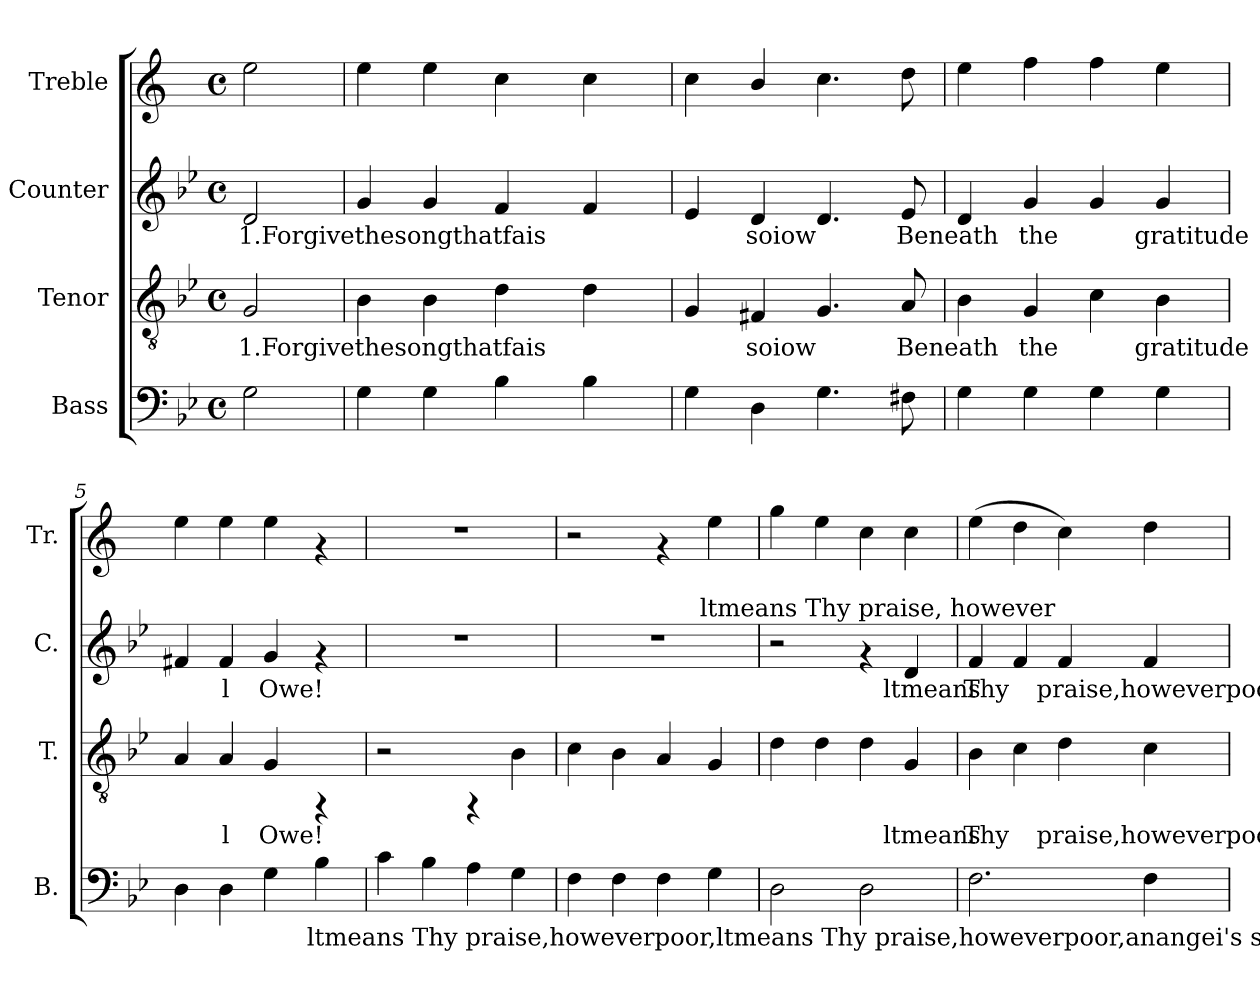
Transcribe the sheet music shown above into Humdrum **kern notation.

**kern	**kern	**text	**kern	**text	**kern
*part4	*part3	*part3	*part2	*part2	*part1
*staff4	*staff3	*staff3	*staff2	*staff2	*staff1
*I"Bass	*I"Tenor	*	*I"Counter	*	*I"Treble
*I'B.	*I'T.	*	*I'C.	*	*I'Tr.
!!LO:PB:g=z
*stria5	*stria5	*	*stria5	*	*stria5
*clefF4	*clefGv2	*	*clefG2	*	*clefG2
*	*	*	*	*	*ITrd1c2
*k[b-e-]	*k[b-e-]	*	*k[b-e-]	*	*k[b-e-]
*B-:	*B-:	*	*B-:	*	*B-:
*M4/4	*M4/4	*	*M4/4	*	*M4/4
*met(c)	*met(c)	*	*met(c)	*	*met(c)
=1	=1	=1	=1	=1	=1
!	!	!LO:LY:b	!	!LO:LY:b	!
2G\	2G/	1.Forgivethesongthatfais	2d/	1.Forgivethesongthatfais	2dd\
=2	=2	=2	=2	=2	=2
!	!	!LO:LY:b	!	!LO:LY:b	!
4G\	4B-\	.	4g/	.	4dd\
!	!	!LO:LY:b	!	!LO:LY:b	!
4G\	4B-\	.	4g/	.	4dd\
!	!	!LO:LY:b	!	!LO:LY:b	!
4B-\	4d\	.	4f/	.	4b-\
!	!	!LO:LY:b	!	!LO:LY:b	!
4B-\	4d\	.	4f/	.	4b-\
=3	=3	=3	=3	=3	=3
!	!	!LO:LY:b	!	!LO:LY:b	!
4G\	4G/	.	4e-/	.	4b-\
!	!	!LO:LY:b	!	!LO:LY:b	!
4D\	4F#X/	soiow	4d/	soiow	4a/
!	!	!LO:LY:b	!	!LO:LY:b	!
4.G\	4.G/	.	4.d/	.	4.b-\
!	!	!LO:LY:b	!	!LO:LY:b	!
8F#X\	8A/	Beneath	8e-/	Beneath	8cc\
=4	=4	=4	=4	=4	=4
!	!	!LO:LY:b	!	!LO:LY:b	!
4G\	4B-\	.	4d/	.	4dd\
!	!	!LO:LY:b	!	!LO:LY:b	!
4G\	4G/	the	4g/	the	4ee-\
!	!	!LO:LY:b	!	!LO:LY:b	!
4G\	4c\	.	4g/	.	4ee-\
!	!	!LO:LY:b	!	!LO:LY:b	!
4G\	4B-\	gratitude	4g/	gratitude	4dd\
=5	=5	=5	=5	=5	=5
!	!	!LO:LY:b	!	!LO:LY:b	!
*^	*	*	*	*	*
4D\	2ryy	4A/	.	4f#X/	.	4dd>\
!	!	!	!LO:LY:b	!	!LO:LY:b	!
4D\	.	4A/	l	4f#/	l	4dd\
!	!	!	!LO:LY:b	!	!LO:LY:b	!
4G\	8...ryy	4G/	Owe!	4g/	Owe!	4dd\
!	!LO:TX:b:t=ltmeans Thy praise,howeverpoor,ltmeans Thy praise,howeverpoor,anangei's songcan	!	!	!	!	!
.	4ryy	.	.	.	.	.
4B-\	.	4rFF	.	4rf	.	4rf
.	64ryy	.	.	.	.	.
*v	*v	*	*	*	*	*
=6	=6	=6	=6	=6	=6
4c\	2r	.	1r	.	1r
4B-\	.	.	.	.	.
4A\	4rFF	.	.	.	.
!	!	!LO:LY:b	!	!	!
4G\	4B-\	.	.	.	.
=7	=7	=7	=7	=7	=7
!	!	!LO:LY:b	!	!	!
*	*	*	*^	*	*
4F\	4c\	.	1r	2ryy	.	2r
!	!	!LO:LY:b	!	!	!	!
4F\	4B-\	.	.	.	.	.
!	!	!LO:LY:b	!	!	!	!
4F\	4A/	.	.	8...ryy	.	4rf
!	!	!	!	!LO:TX:a:t=ltmeans Thy praise, however	!	!
.	.	.	.	4ryy	.	.
!	!	!LO:LY:b	!	!	!	!
4G\	4G/	.	.	.	.	4dd\
.	.	.	.	64ryy	.	.
=8	=8	=8	=8	=8	=8	=8
!	!	!LO:LY:b	!	!	!	!
*	*	*	*v	*v	*	*
2D\	4d\	.	2r	.	4ff\
!	!	!LO:LY:b	!	!	!
.	4d\	.	.	.	4dd\
!	!	!LO:LY:b	!	!	!
2D\	4d\	.	4rf	.	4b-\
!	!	!LO:LY:b	!	!LO:LY:b	!
.	4G/	ltmeans	4d/	ltmeans	4b-\
=9	=9	=9	=9	=9	=9
!	!	!LO:LY:b	!	!LO:LY:b	!
2.F\	4B-\	Thy	4f/	Thy	(>4dd\
!	!	!LO:LY:b	!	!LO:LY:b	!
.	4c\	.	4f/	.	4cc\
!	!	!LO:LY:b	!	!LO:LY:b	!
.	4d\	praise,howeverpoor,	4f/	praise,howeverpoor,	4b-\)
!	!	!LO:LY:b	!	!LO:LY:b	!
4F\	4c\	.	4f/	.	4cc\
=	=	=	=	=	=
*-	*-	*-	*-	*-	*-
